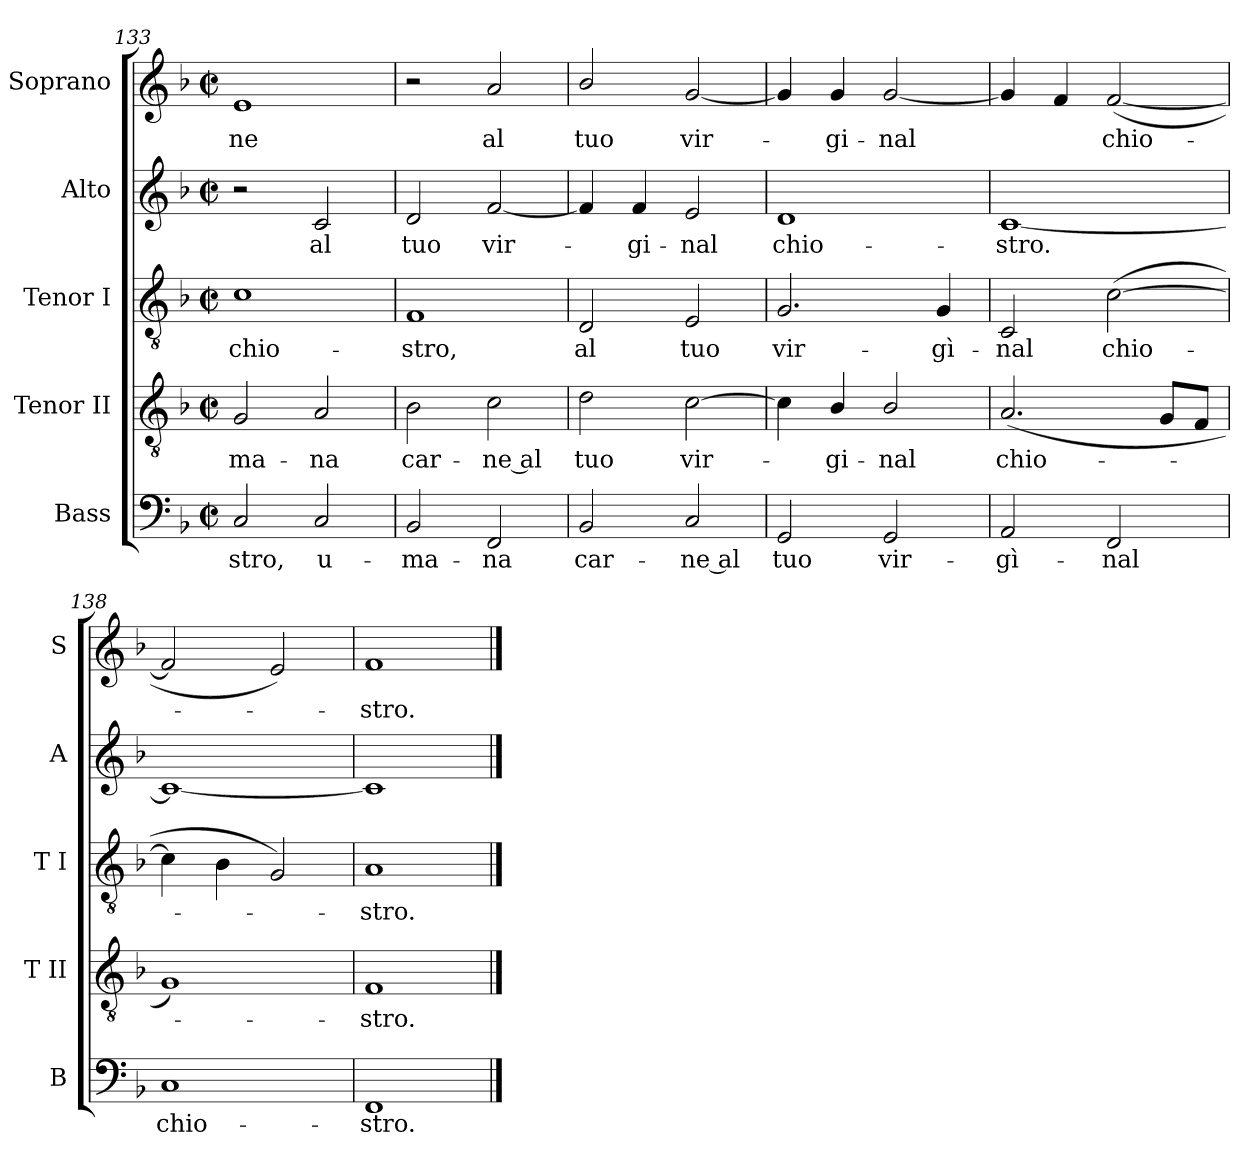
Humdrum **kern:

**kern	**text	**kern	**text	**kern	**text	**kern	**text	**kern	**text
*part5	*part5	*part4	*part4	*part3	*part3	*part2	*part2	*part1	*part1
*staff5	*staff5	*staff4	*staff4	*staff3	*staff3	*staff2	*staff2	*staff1	*staff1
*I"Bass	*	*I"Tenor II	*	*I"Tenor I	*	*I"Alto	*	*I"Soprano	*
*I'B	*	*I'T II	*	*I'T I	*	*I'A	*	*I'S	*
*clefF4	*	*clefGv2	*	*clefGv2	*	*clefG2	*	*clefG2	*
*k[b-]	*	*k[b-]	*	*k[b-]	*	*k[b-]	*	*k[b-]	*
*F:	*	*F:	*	*F:	*	*F:	*	*F:	*
*M2/2	*	*M2/2	*	*M2/2	*	*M2/2	*	*M2/2	*
*met(c|)	*	*met(c|)	*	*met(c|)	*	*met(c|)	*	*met(c|)	*
=133	=133	=133	=133	=133	=133	=133	=133	=133	=133
!	!LO:LY:b	!	!LO:LY:b	!	!LO:LY:b	!	!	!	!LO:LY:b
2C	-stro,	2G	-ma-	1c	chio-	2r	.	1e	-ne
!	!LO:LY:b	!	!LO:LY:b	!	!	!	!LO:LY:b	!	!
2C	u-	2A	-na	.	.	2c	al	.	.
=134	=134	=134	=134	=134	=134	=134	=134	=134	=134
!	!LO:LY:b	!	!LO:LY:b	!	!LO:LY:b	!	!LO:LY:b	!	!
2BB-	-ma-	2B-	car-	1F	-stro,	2d	tuo	2r	.
!	!LO:LY:b	!	!LO:LY:b	!	!	!	!LO:LY:b	!	!LO:LY:b
2FF	-na	2c	-ne al	.	.	[2f	vir-	2a	al
=135	=135	=135	=135	=135	=135	=135	=135	=135	=135
!	!LO:LY:b	!	!LO:LY:b	!	!LO:LY:b	!	!	!	!LO:LY:b
2BB-	car-	2d	tuo	2D	al	4f]	.	2b-/	tuo
!	!	!	!	!	!	!	!LO:LY:b	!	!
.	.	.	.	.	.	4f	gi-	.	.
!	!LO:LY:b	!	!LO:LY:b	!	!LO:LY:b	!	!LO:LY:b	!	!LO:LY:b
2C	-ne al	[2c	vir-	2E	tuo	2e	-nal	[2g	vir-
=136	=136	=136	=136	=136	=136	=136	=136	=136	=136
!	!LO:LY:b	!	!	!	!LO:LY:b	!	!LO:LY:b	!	!
2GG	tuo	4c]	.	2.G	vir-	1d	chio-	4g]	.
!	!	!	!LO:LY:b	!	!	!	!	!	!LO:LY:b
.	.	4B-/	gi-	.	.	.	.	4g	gi-
!	!LO:LY:b	!	!LO:LY:b	!	!	!	!	!	!LO:LY:b
2GG	vir-	2B-/	-nal	.	.	.	.	[2g	-nal
!	!	!	!	!	!LO:LY:b	!	!	!	!
.	.	.	.	4G	-gì-	.	.	.	.
=137	=137	=137	=137	=137	=137	=137	=137	=137	=137
!	!LO:LY:b	!	!LO:LY:b	!	!LO:LY:b	!	!LO:LY:b	!	!
2AA	-gì-	(<2.A	chio-	2C	-nal	[1c	-stro.	4g]	.
.	.	.	.	.	.	.	.	4f	.
!	!LO:LY:b	!	!	!	!LO:LY:b	!	!	!	!LO:LY:b
2FF	-nal	.	.	(>[2c	chio-	.	.	(<[2f	chio-
.	.	8GL	.	.	.	.	.	.	.
.	.	8FJ	.	.	.	.	.	.	.
=138	=138	=138	=138	=138	=138	=138	=138	=138	=138
!	!LO:LY:b	!	!	!	!	!	!	!	!
1C	chio-	1G)	.	4c]	.	1c_	.	2f]	.
.	.	.	.	4B-	.	.	.	.	.
.	.	.	.	2G)	.	.	.	2e)	.
=139	=139	=139	=139	=139	=139	=139	=139	=139	=139
!	!LO:LY:b	!	!LO:LY:b	!	!LO:LY:b	!	!	!	!LO:LY:b
1FF	-stro.	1F	stro.	1A	stro.	1c]	.	1f	stro.
==	==	==	==	==	==	==	==	==	==
*-	*-	*-	*-	*-	*-	*-	*-	*-	*-
